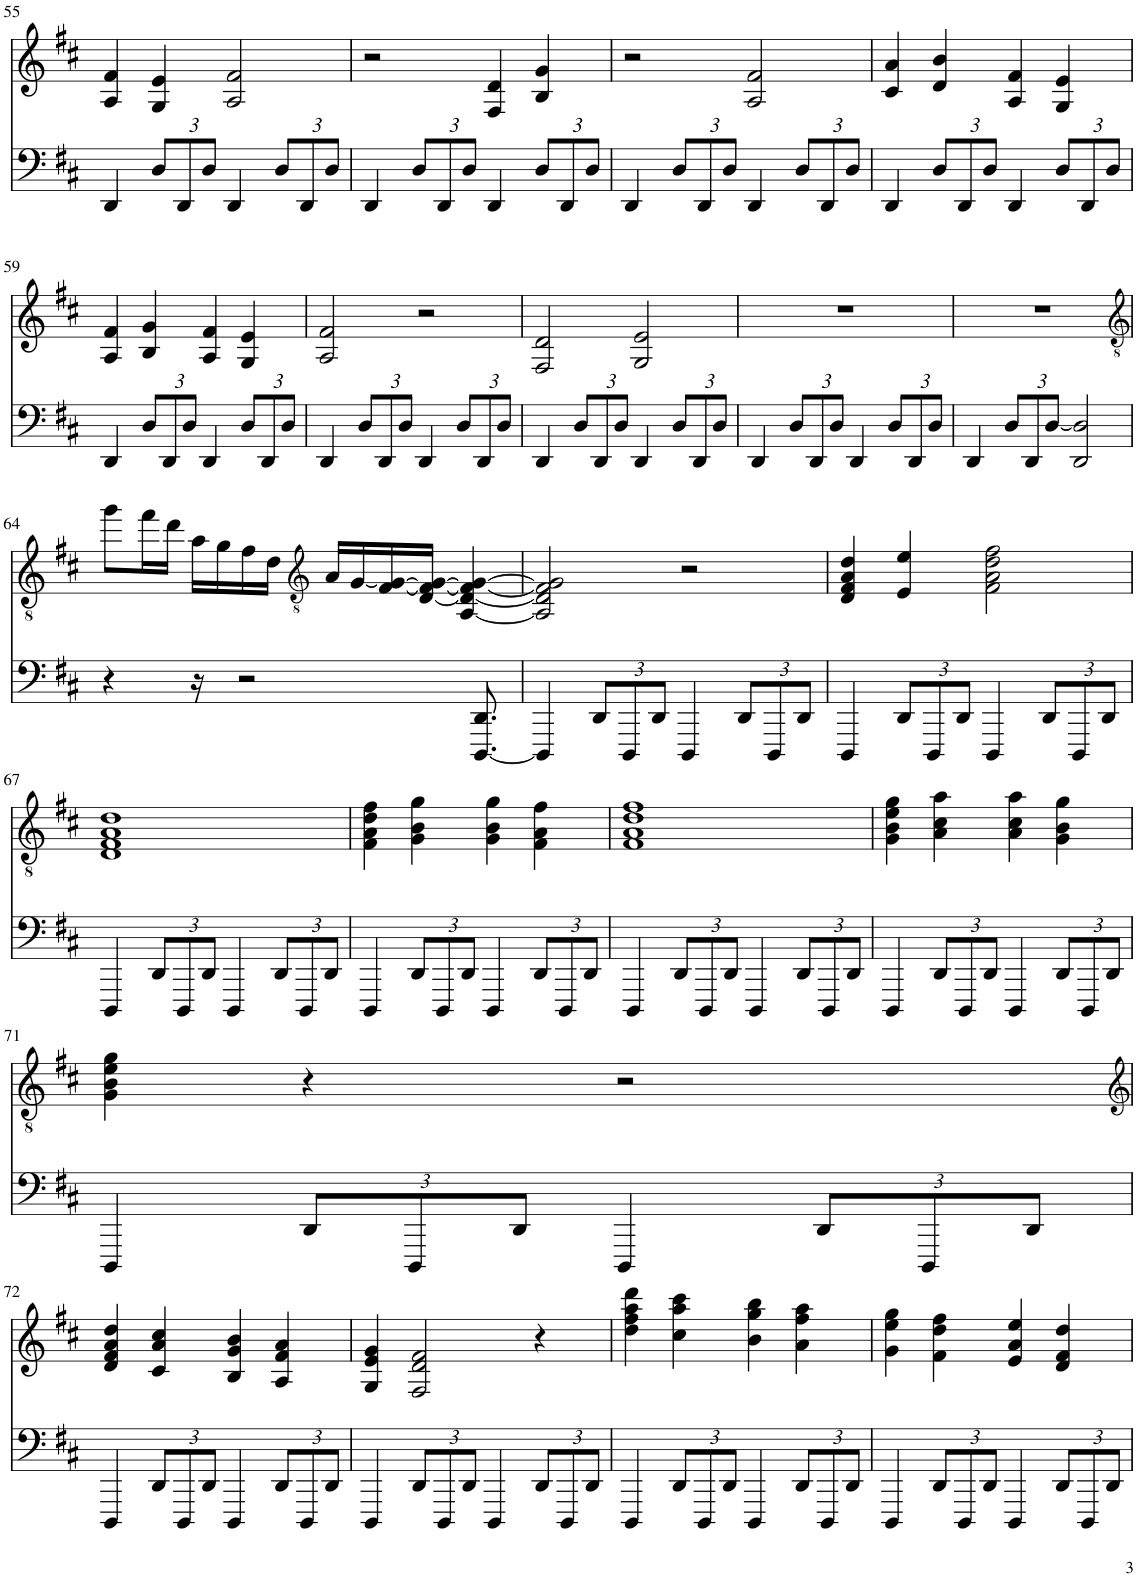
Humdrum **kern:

**kern	**kern
*part2	*part1
*staff2	*staff1
*I"Piano	*I"Piano
*I'Pno	*I'Pno
!!LO:PB:g=z
*clefF4	*clefG2
*k[f#c#]	*k[f#c#]
*M4/4	*M4/4
=55	=55
4DD/	4A/ 4f#/
*Xbrackettup	*
12D/L	4G/ 4e/
12DD/	.
12D/J	.
4DD/	2A/ 2f#/
12D/L	.
12DD/	.
12D/J	.
=56	=56
4DD/	2r
12D/L	.
12DD/	.
12D/J	.
4DD/	4F#/ 4d/
12D/L	4B/ 4g/
12DD/	.
12D/J	.
=57	=57
4DD/	2r
12D/L	.
12DD/	.
12D/J	.
4DD/	2A/ 2f#/
12D/L	.
12DD/	.
12D/J	.
=58	=58
4DD/	4c#/ 4a/
12D/L	4d/ 4b/
12DD/	.
12D/J	.
4DD/	4A/ 4f#/
12D/L	4G/ 4e/
12DD/	.
12D/J	.
!!LO:LB:g=z
=59	=59
4DD/	4A/ 4f#/
12D/L	4B/ 4g/
12DD/	.
12D/J	.
4DD/	4A/ 4f#/
12D/L	4G/ 4e/
12DD/	.
12D/J	.
=60	=60
4DD/	2A/ 2f#/
12D/L	.
12DD/	.
12D/J	.
4DD/	2r
12D/L	.
12DD/	.
12D/J	.
=61	=61
4DD/	2F#/ 2d/
12D/L	.
12DD/	.
12D/J	.
4DD/	2G/ 2e/
12D/L	.
12DD/	.
12D/J	.
=62	=62
4DD/	1r
12D/L	.
12DD/	.
12D/J	.
4DD/	.
12D/L	.
12DD/	.
12D/J	.
=63	=63
4DD/	1r
12D/L	.
12DD/	.
[12D/J	.
2DD/ 2D/]	.
!!LO:LB:g=z
=64	=64
*	*clefGv2
4r	8gg\L
.	16ff#\L
.	16dd\JJ
16r	16a\LL
2r	16g\
.	16f#\
.	16d\JJ
*	*clefGv2
.	16A/LL
.	[16G/
.	[16F#/ 16G/_
.	[16D/ 16F#/_ 16G/_JJ
.	[4AA/ 4D/_ 4F#/_ 4G/_
[8.DDD/ 8.DD/	.
=65	=65
4DDD/]	2AA/] 2D/] 2F#/] 2G/]
12DD/L	.
12DDD/	.
12DD/J	.
4DDD/	2r
12DD/L	.
12DDD/	.
12DD/J	.
=66	=66
4DDD/	4D/ 4F#/ 4A/ 4d/
12DD/L	4E/ 4e/
12DDD/	.
12DD/J	.
4DDD/	2F#\ 2A\ 2d\ 2f#\
12DD/L	.
12DDD/	.
12DD/J	.
!!LO:LB:g=z
=67	=67
4DDD/	1D 1F# 1A 1d
12DD/L	.
12DDD/	.
12DD/J	.
4DDD/	.
12DD/L	.
12DDD/	.
12DD/J	.
=68	=68
4DDD/	4F#\ 4A\ 4d\ 4f#\
12DD/L	4G\ 4B\ 4g\
12DDD/	.
12DD/J	.
4DDD/	4G\ 4B\ 4g\
12DD/L	4F#\ 4A\ 4f#\
12DDD/	.
12DD/J	.
=69	=69
4DDD/	1F# 1A 1d 1f#
12DD/L	.
12DDD/	.
12DD/J	.
4DDD/	.
12DD/L	.
12DDD/	.
12DD/J	.
=70	=70
4DDD/	4G\ 4B\ 4e\ 4g\
12DD/L	4A\ 4c#\ 4a\
12DDD/	.
12DD/J	.
4DDD/	4A\ 4c#\ 4a\
12DD/L	4G\ 4B\ 4g\
12DDD/	.
12DD/J	.
!!LO:LB:g=z
=71	=71
4DDD/	4G\ 4B\ 4e\ 4g\
12DD/L	4r
12DDD/	.
12DD/J	.
4DDD/	2r
12DD/L	.
12DDD/	.
12DD/J	.
!!LO:LB:g=z
=72	=72
*	*clefG2
4DDD/	4d/ 4f#/ 4a/ 4dd/
12DD/L	4c#/ 4a/ 4cc#/
12DDD/	.
12DD/J	.
4DDD/	4B/ 4g/ 4b/
12DD/L	4A/ 4f#/ 4a/
12DDD/	.
12DD/J	.
=73	=73
4DDD/	4G/ 4e/ 4g/
12DD/L	2F#/ 2d/ 2f#/
12DDD/	.
12DD/J	.
4DDD/	.
12DD/L	4r
12DDD/	.
12DD/J	.
=74	=74
4DDD/	4dd\ 4ff#\ 4aa\ 4ddd\
12DD/L	4cc#\ 4aa\ 4ccc#\
12DDD/	.
12DD/J	.
4DDD/	4b\ 4gg\ 4bb\
12DD/L	4a\ 4ff#\ 4aa\
12DDD/	.
12DD/J	.
=75	=75
4DDD/	4g\ 4ee\ 4gg\
12DD/L	4f#\ 4dd\ 4ff#\
12DDD/	.
12DD/J	.
4DDD/	4e/ 4a/ 4ee/
12DD/L	4d/ 4f#/ 4dd/
12DDD/	.
12DD/J	.
=	=
*-	*-
